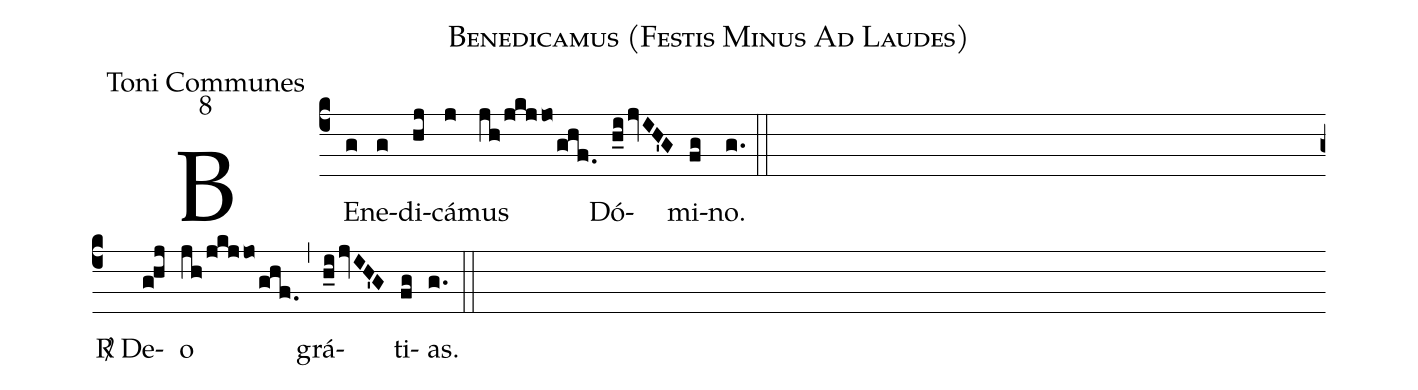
name:Benedicamus (Festis Minus Ad Laudes);
office-part:Toni Communes;
mode:8;
%%
(c4)BE(g)ne(g)di(hj)cá(j)mus(jh/jkjjo/ghf.) Dó(h_ijvIH'G)mi(fg)no.(g.) (::Z)<sp>R/</sp> De(g!hj)o(jh/jkj/jo/ghf.) (,) grá(h_ijvIH'G)ti(fg)as.(g.) (::)
